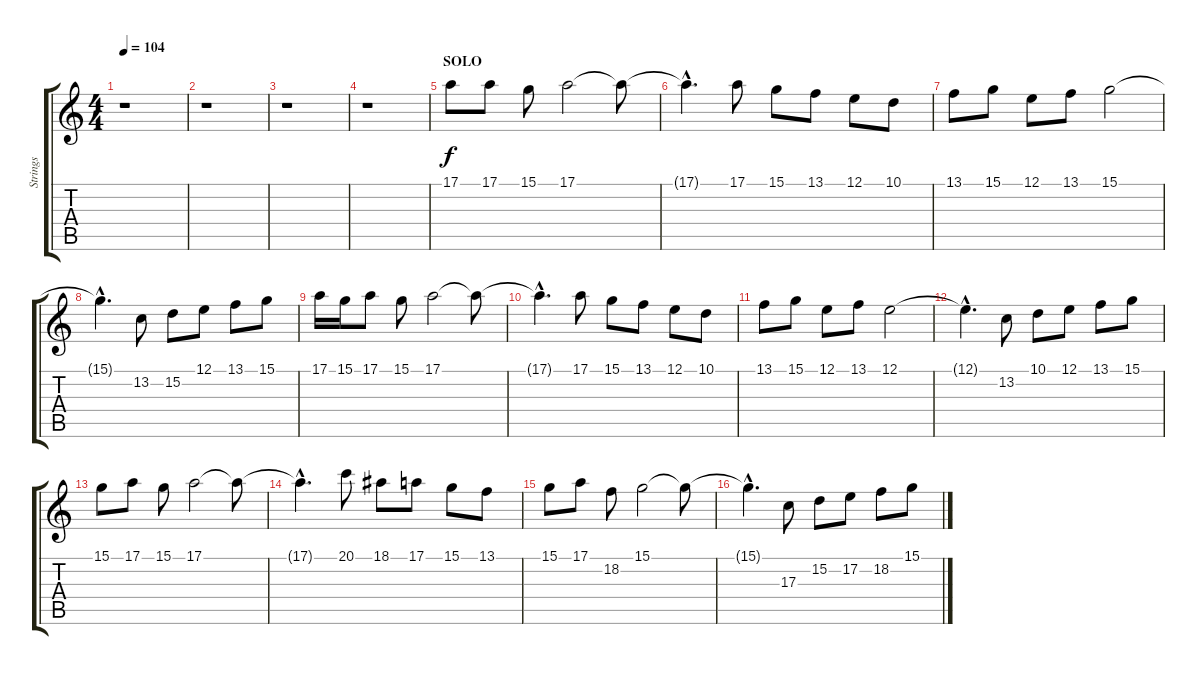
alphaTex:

\track ("Strings " "Strings ") {instrument stringensemble1}
\staff {score tabs}
\tuning (E4 B3 G3 D3 A2 E2) {hide}
\ts (4 4)
\tempo 104
\clef g2
\ks c
r.1{dy f} |
r.1 |
r.1 |
r.1 |
\section ("" "SOLO")
17.1.8 17.1.8 15.1.8 17.1.2 17.1{t}.8 |
17.1{hac t}.4{d} 17.1.8 15.1.8 13.1.8 12.1.8 10.1.8 |
13.1.8 15.1.8 12.1.8 13.1.8 15.1.2 |
15.1{hac t}.4{d} 13.2.8 15.2.8 12.1.8 13.1.8 15.1.8 |
17.1.16 15.1.16 17.1.8 15.1.8 17.1.2 17.1{t}.8 |
17.1{hac t}.4{d} 17.1.8 15.1.8 13.1.8 12.1.8 10.1.8 |
13.1.8 15.1.8 12.1.8 13.1.8 12.1.2 |
12.1{hac t}.4{d} 13.2.8 10.1.8 12.1.8 13.1.8 15.1.8 |
15.1.8 17.1.8 15.1.8 17.1.2 17.1{t}.8 |
17.1{hac t}.4{d} 20.1.8 18.1.8 17.1.8 15.1.8 13.1.8 |
15.1.8 17.1.8 18.2.8 15.1.2 15.1{t}.8 |
15.1{hac t}.4{d} 17.3.8 15.2.8 17.2.8 18.2.8 15.1.8
